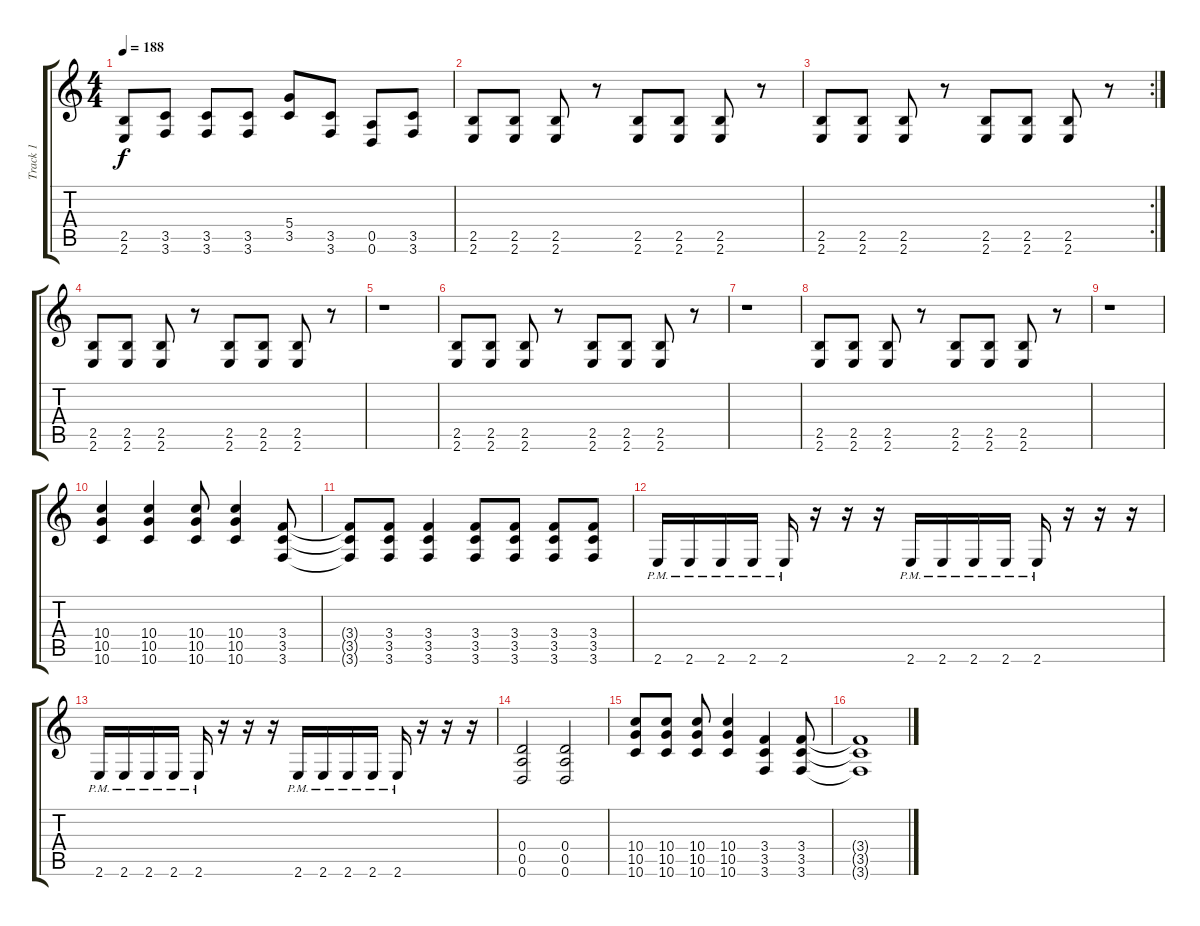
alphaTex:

\track ("Track 1" "Track 1") {instrument distortionguitar}
\staff {score tabs}
\tuning (E4 B3 G3 D3 A2 D2) {hide}
\ts (4 4)
\tempo 188
\clef g2
\ks c
(2.5 2.6).8{dy f} (3.5 3.6).8 (3.5 3.6).8 (3.5 3.6).8 (5.4 3.5).8 (3.5 3.6).8 (0.5 0.6).8 (3.5 3.6).8 |
(2.5 2.6).8 (2.5 2.6).8 (2.5 2.6).8 r.8 (2.5 2.6).8 (2.5 2.6).8 (2.5 2.6).8 r.8 |
\rc 2
(2.5 2.6).8 (2.5 2.6).8 (2.5 2.6).8 r.8 (2.5 2.6).8 (2.5 2.6).8 (2.5 2.6).8 r.8 |
(2.5 2.6).8{balance 8} (2.5 2.6).8 (2.5 2.6).8 r.8 (2.5 2.6).8 (2.5 2.6).8 (2.5 2.6).8 r.8 |
r.1 |
(2.5 2.6).8 (2.5 2.6).8 (2.5 2.6).8 r.8 (2.5 2.6).8 (2.5 2.6).8 (2.5 2.6).8 r.8 |
r.1 |
(2.5 2.6).8 (2.5 2.6).8 (2.5 2.6).8 r.8 (2.5 2.6).8 (2.5 2.6).8 (2.5 2.6).8 r.8 |
r.1 |
(10.4 10.5 10.6).4 (10.4 10.5 10.6).4 (10.4 10.5 10.6).8 (10.4 10.5 10.6).4 (3.4 3.5 3.6).8 |
(3.4{t} 3.5{t} 3.6{t}).8 (3.4 3.5 3.6).8 (3.4 3.5 3.6).4 (3.4 3.5 3.6).8 (3.4 3.5 3.6).8 (3.4 3.5 3.6).8 (3.4 3.5 3.6).8 |
2.6{pm}.16 2.6{pm}.16 2.6{pm}.16 2.6{pm}.16 2.6{pm}.16 r.16 r.16 r.16 2.6{pm}.16 2.6{pm}.16 2.6{pm}.16 2.6{pm}.16 2.6{pm}.16 r.16 r.16 r.16 |
2.6{pm}.16 2.6{pm}.16 2.6{pm}.16 2.6{pm}.16 2.6{pm}.16 r.16 r.16 r.16 2.6{pm}.16 2.6{pm}.16 2.6{pm}.16 2.6{pm}.16 2.6{pm}.16 r.16 r.16 r.16 |
(0.4 0.5 0.6).2 (0.4 0.5 0.6).2 |
(10.4 10.5 10.6).8 (10.4 10.5 10.6).8 (10.4 10.5 10.6).8 (10.4 10.5 10.6).4 (3.4 3.5 3.6).4 (3.4 3.5 3.6).8 |
(3.4{t} 3.5{t} 3.6{t}).1
